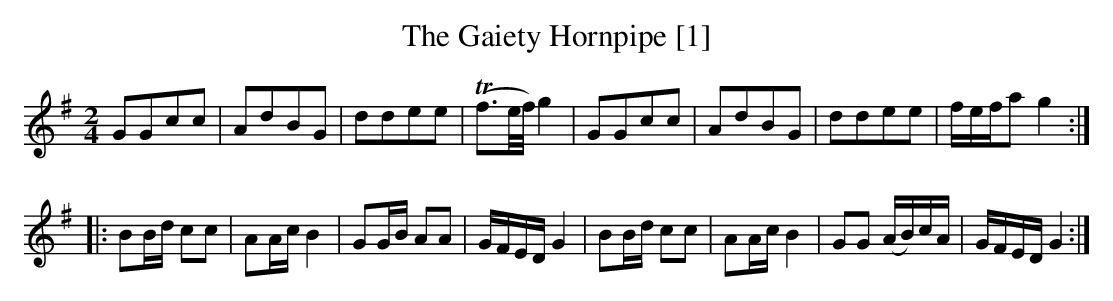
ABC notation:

X:1
T:Gaiety Hornpipe [1], The
M:2/4
L:1/8
K:G
GGcc|AdBG|ddee|T(f>e/2f/4) g2|GGcc|AdBG|ddee|f/e/f/a g2:|
|:BB/d/ cc|AA/c/ B2|GG/B/ AA|G/F/E/D/ G2|BB/d/ cc|AA/c/ B2|GG (A/B/)c/A/|G/F/E/D/ G2:|]
